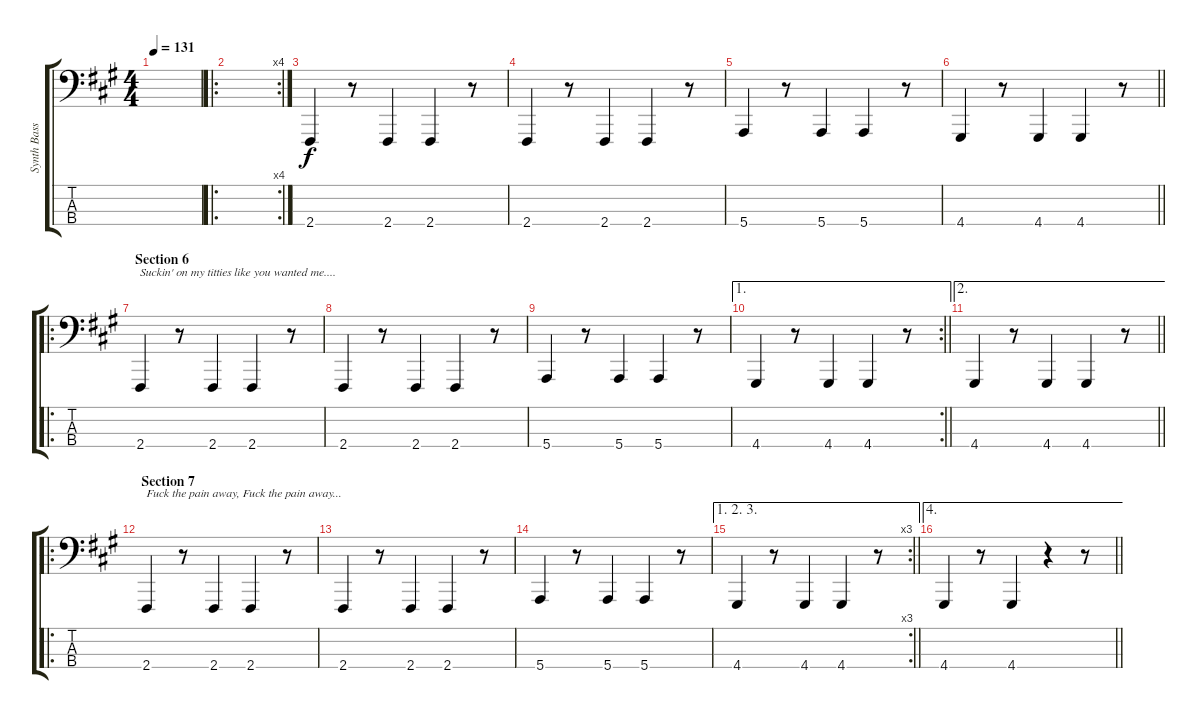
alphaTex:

\track ("Synth Bassline" "Synth Bass") {instrument lead2sawtooth}
\staff {score tabs}
\tuning (G2 D2 A1 E1) {hide}
\ts (4 4)
\tempo 131
\clef f4
\ks f#minor
|
\ro
\rc 4
|
2.4.4 r.8 2.4.4 2.4.4 r.8 |
2.4.4 r.8 2.4.4 2.4.4 r.8 |
5.4.4 r.8 5.4.4 5.4.4 r.8 |
\barLineRight lightlight
4.4.4 r.8 4.4.4 4.4.4 r.8 |
\ro
\section ("" "Section 6")
2.4.4{txt "Suckin' on my titties like you wanted me...."} r.8 2.4.4 2.4.4 r.8 |
2.4.4 r.8 2.4.4 2.4.4 r.8 |
5.4.4 r.8 5.4.4 5.4.4 r.8 |
\ae 1
\rc 2
\barLineRight lightlight
4.4.4 r.8 4.4.4 4.4.4 r.8 |
\ae 2
\barLineRight lightlight
4.4.4 r.8 4.4.4 4.4.4 r.8 |
\ro
\section ("" "Section 7")
2.4.4{txt "Fuck the pain away, Fuck the pain away..."} r.8 2.4.4 2.4.4 r.8 |
2.4.4 r.8 2.4.4 2.4.4 r.8 |
5.4.4 r.8 5.4.4 5.4.4 r.8 |
\ae (1 2 3)
\rc 3
\barLineRight lightlight
4.4.4 r.8 4.4.4 4.4.4 r.8 |
\ae 4
\barLineRight lightlight
4.4.4 r.8 4.4.4 r.4 r.8
